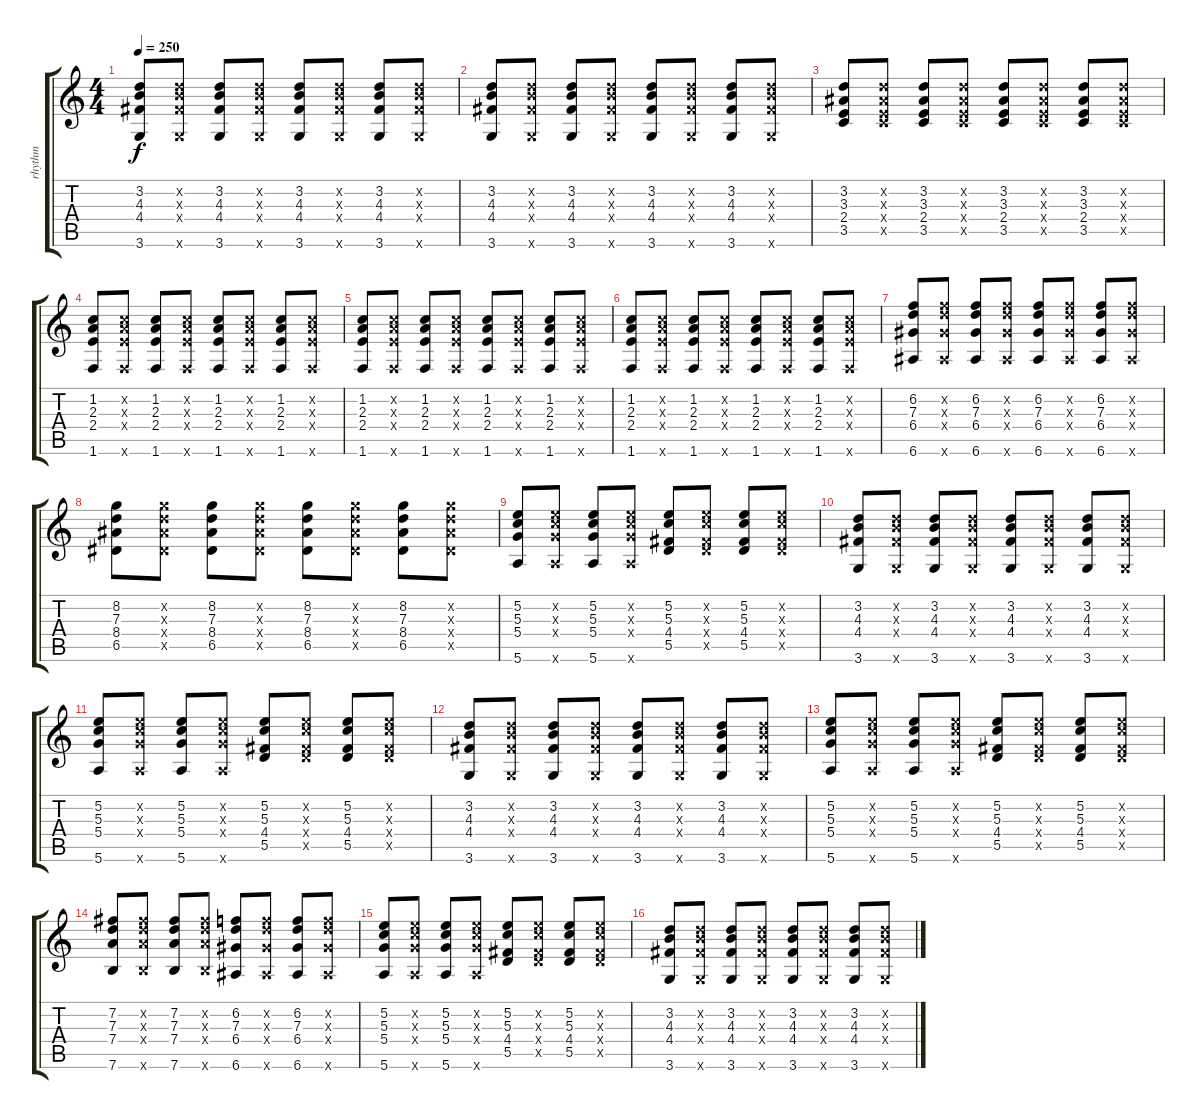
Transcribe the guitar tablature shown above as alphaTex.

\track ("rhythm" "rhythm") {instrument acousticguitarnylon}
\staff {score tabs}
\tuning (E4 B3 G3 D3 A2 E2) {hide}
\ts (4 4)
\tempo 250
\clef g2
\ks c
(3.2 4.3 4.4 3.6).8{dy f} (3.2{x} 4.3{x} 4.4{x} 3.6{x}).8 (3.2 4.3 4.4 3.6).8 (3.2{x} 4.3{x} 4.4{x} 3.6{x}).8 (3.2 4.3 4.4 3.6).8 (3.2{x} 4.3{x} 4.4{x} 3.6{x}).8 (3.2 4.3 4.4 3.6).8 (3.2{x} 4.3{x} 4.4{x} 3.6{x}).8 |
(3.2 4.3 4.4 3.6).8 (3.2{x} 4.3{x} 4.4{x} 3.6{x}).8 (3.2 4.3 4.4 3.6).8 (3.2{x} 4.3{x} 4.4{x} 3.6{x}).8 (3.2 4.3 4.4 3.6).8 (3.2{x} 4.3{x} 4.4{x} 3.6{x}).8 (3.2 4.3 4.4 3.6).8 (3.2{x} 4.3{x} 4.4{x} 3.6{x}).8 |
(3.2 3.3 2.4 3.5).8 (3.2{x} 3.3{x} 2.4{x} 3.5{x}).8 (3.2 3.3 2.4 3.5).8 (3.2{x} 3.3{x} 2.4{x} 3.5{x}).8 (3.2 3.3 2.4 3.5).8 (3.2{x} 3.3{x} 2.4{x} 3.5{x}).8 (3.2 3.3 2.4 3.5).8 (3.2{x} 3.3{x} 2.4{x} 3.5{x}).8 |
(1.2 2.3 2.4 1.6).8 (1.2{x} 2.3{x} 2.4{x} 1.6{x}).8 (1.2 2.3 2.4 1.6).8 (1.2{x} 2.3{x} 2.4{x} 1.6{x}).8 (1.2 2.3 2.4 1.6).8 (1.2{x} 2.3{x} 2.4{x} 1.6{x}).8 (1.2 2.3 2.4 1.6).8 (1.2{x} 2.3{x} 2.4{x} 1.6{x}).8 |
(1.2 2.3 2.4 1.6).8 (1.2{x} 2.3{x} 2.4{x} 1.6{x}).8 (1.2 2.3 2.4 1.6).8 (1.2{x} 2.3{x} 2.4{x} 1.6{x}).8 (1.2 2.3 2.4 1.6).8 (1.2{x} 2.3{x} 2.4{x} 1.6{x}).8 (1.2 2.3 2.4 1.6).8 (1.2{x} 2.3{x} 2.4{x} 1.6{x}).8 |
(1.2 2.3 2.4 1.6).8 (1.2{x} 2.3{x} 2.4{x} 1.6{x}).8 (1.2 2.3 2.4 1.6).8 (1.2{x} 2.3{x} 2.4{x} 1.6{x}).8 (1.2 2.3 2.4 1.6).8 (1.2{x} 2.3{x} 2.4{x} 1.6{x}).8 (1.2 2.3 2.4 1.6).8 (1.2{x} 2.3{x} 2.4{x} 1.6{x}).8 |
(6.2 7.3 6.4 6.6).8 (6.2{x} 7.3{x} 6.4{x} 6.6{x}).8 (6.2 7.3 6.4 6.6).8 (6.2{x} 7.3{x} 6.4{x} 6.6{x}).8 (6.2 7.3 6.4 6.6).8 (6.2{x} 7.3{x} 6.4{x} 6.6{x}).8 (6.2 7.3 6.4 6.6).8 (6.2{x} 7.3{x} 6.4{x} 6.6{x}).8 |
(8.2 7.3 8.4 6.5).8 (8.2{x} 7.3{x} 8.4{x} 6.5{x}).8 (8.2 7.3 8.4 6.5).8 (8.2{x} 7.3{x} 8.4{x} 6.5{x}).8 (8.2 7.3 8.4 6.5).8 (8.2{x} 7.3{x} 8.4{x} 6.5{x}).8 (8.2 7.3 8.4 6.5).8 (8.2{x} 7.3{x} 8.4{x} 6.5{x}).8 |
(5.2 5.3 5.4 5.6).8 (5.2{x} 5.3{x} 5.4{x} 5.6{x}).8 (5.2 5.3 5.4 5.6).8 (5.2{x} 5.3{x} 5.4{x} 5.6{x}).8 (5.2 5.3 4.4 5.5).8 (5.2{x} 5.3{x} 4.4{x} 5.5{x}).8 (5.2 5.3 4.4 5.5).8 (5.2{x} 5.3{x} 4.4{x} 5.5{x}).8 |
(3.2 4.3 4.4 3.6).8 (3.2{x} 4.3{x} 4.4{x} 3.6{x}).8 (3.2 4.3 4.4 3.6).8 (3.2{x} 4.3{x} 4.4{x} 3.6{x}).8 (3.2 4.3 4.4 3.6).8 (3.2{x} 4.3{x} 4.4{x} 3.6{x}).8 (3.2 4.3 4.4 3.6).8 (3.2{x} 4.3{x} 4.4{x} 3.6{x}).8 |
(5.2 5.3 5.4 5.6).8 (5.2{x} 5.3{x} 5.4{x} 5.6{x}).8 (5.2 5.3 5.4 5.6).8 (5.2{x} 5.3{x} 5.4{x} 5.6{x}).8 (5.2 5.3 4.4 5.5).8 (5.2{x} 5.3{x} 4.4{x} 5.5{x}).8 (5.2 5.3 4.4 5.5).8 (5.2{x} 5.3{x} 4.4{x} 5.5{x}).8 |
(3.2 4.3 4.4 3.6).8 (3.2{x} 4.3{x} 4.4{x} 3.6{x}).8 (3.2 4.3 4.4 3.6).8 (3.2{x} 4.3{x} 4.4{x} 3.6{x}).8 (3.2 4.3 4.4 3.6).8 (3.2{x} 4.3{x} 4.4{x} 3.6{x}).8 (3.2 4.3 4.4 3.6).8 (3.2{x} 4.3{x} 4.4{x} 3.6{x}).8 |
(5.2 5.3 5.4 5.6).8 (5.2{x} 5.3{x} 5.4{x} 5.6{x}).8 (5.2 5.3 5.4 5.6).8 (5.2{x} 5.3{x} 5.4{x} 5.6{x}).8 (5.2 5.3 4.4 5.5).8 (5.2{x} 5.3{x} 4.4{x} 5.5{x}).8 (5.2 5.3 4.4 5.5).8 (5.2{x} 5.3{x} 4.4{x} 5.5{x}).8 |
(7.2 7.3 7.4 7.6).8 (7.2{x} 7.3{x} 7.4{x} 7.6{x}).8 (7.2 7.3 7.4 7.6).8 (7.2{x} 7.3{x} 7.4{x} 7.6{x}).8 (6.2 7.3 6.4 6.6).8 (6.2{x} 7.3{x} 6.4{x} 6.6{x}).8 (6.2 7.3 6.4 6.6).8 (6.2{x} 7.3{x} 6.4{x} 6.6{x}).8 |
(5.2 5.3 5.4 5.6).8 (5.2{x} 5.3{x} 5.4{x} 5.6{x}).8 (5.2 5.3 5.4 5.6).8 (5.2{x} 5.3{x} 5.4{x} 5.6{x}).8 (5.2 5.3 4.4 5.5).8 (5.2{x} 5.3{x} 4.4{x} 5.5{x}).8 (5.2 5.3 4.4 5.5).8 (5.2{x} 5.3{x} 4.4{x} 5.5{x}).8 |
(3.2 4.3 4.4 3.6).8 (3.2{x} 4.3{x} 4.4{x} 3.6{x}).8 (3.2 4.3 4.4 3.6).8 (3.2{x} 4.3{x} 4.4{x} 3.6{x}).8 (3.2 4.3 4.4 3.6).8 (3.2{x} 4.3{x} 4.4{x} 3.6{x}).8 (3.2 4.3 4.4 3.6).8 (3.2{x} 4.3{x} 4.4{x} 3.6{x}).8
